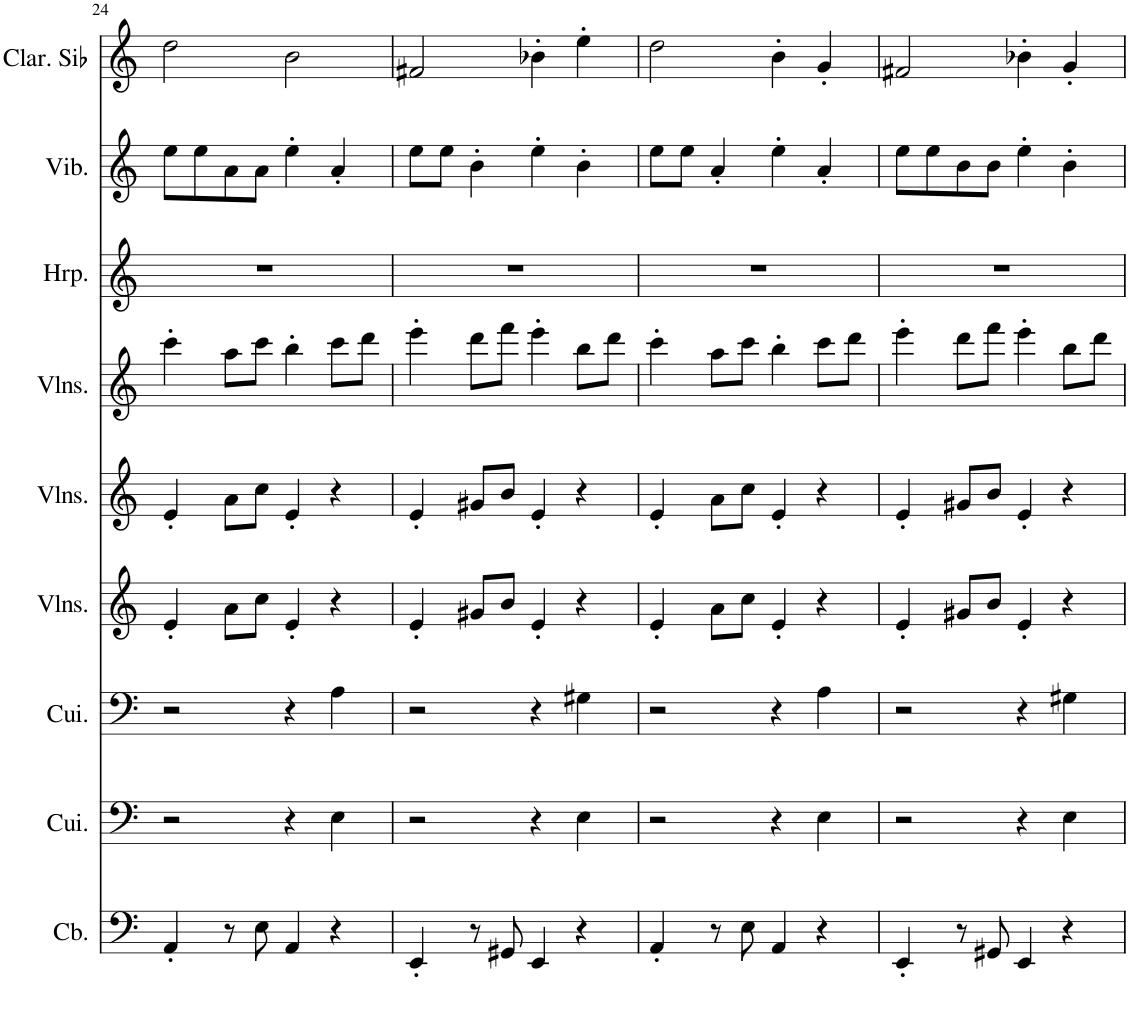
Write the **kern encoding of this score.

**kern	**kern	**kern	**kern	**kern	**kern	**kern	**kern	**kern
*part9	*part8	*part7	*part6	*part5	*part4	*part3	*part2	*part1
*staff9	*staff8	*staff7	*staff6	*staff5	*staff4	*staff3	*staff2	*staff1
*I"Contrebasse	*I"Cuivres	*I"Cuivres	*I"Violons	*I"Violons	*I"Violons	*I"Harpe	*I"Vibraphone	*I"Clarinette en Sib, Timid
*I'Cb.	*I'Cui.	*I'Cui.	*I'Vlns.	*I'Vlns.	*I'Vlns.	*I'Hrp.	*I'Vib.	*I'Clar. Sib
!!LO:PB:g=z
*clefF4	*clefF4	*clefF4	*clefG2	*clefG2	*clefG2	*clefG2	*clefG2	*clefG2
*Trd7c12	*	*	*	*	*	*	*	*Trd1c2
*k[]	*k[]	*k[]	*k[]	*k[]	*k[]	*k[]	*k[]	*k[]
*M4/4	*M4/4	*M4/4	*M4/4	*M4/4	*M4/4	*M4/4	*M4/4	*M4/4
=24	=24	=24	=24	=24	=24	=24	=24	=24
4AA'/	2r	2r	4e'/	4e'/	4ccc'\	1r	8ee\L	2dd\
.	.	.	.	.	.	.	8ee\	.
8r	.	.	8a\L	8a\L	8aa\L	.	8a\	.
8E\	.	.	8cc\J	8cc\J	8ccc\J	.	8a\J	.
4AA/	4r	4r	4e'/	4e'/	4bb'\	.	4ee'\	2b\
4r	4E\	4A\	4r	4r	8ccc\L	.	4a'/	.
.	.	.	.	.	8ddd\J	.	.	.
=25	=25	=25	=25	=25	=25	=25	=25	=25
4EE'/	2r	2r	4e'/	4e'/	4eee'\	1r	8ee\L	2f#X/
.	.	.	.	.	.	.	8ee\J	.
8r	.	.	8g#X/L	8g#X/L	8ddd\L	.	4b'\	.
8GG#X/	.	.	8b/J	8b/J	8fff\J	.	.	.
4EE/	4r	4r	4e'/	4e'/	4eee'\	.	4ee'\	4b-X'\
4r	4E\	4G#X\	4r	4r	8bb\L	.	4b'\	4ee'\
.	.	.	.	.	8ddd\J	.	.	.
=26	=26	=26	=26	=26	=26	=26	=26	=26
4AA'/	2r	2r	4e'/	4e'/	4ccc'\	1r	8ee\L	2dd\
.	.	.	.	.	.	.	8ee\J	.
8r	.	.	8a\L	8a\L	8aa\L	.	4a'/	.
8E\	.	.	8cc\J	8cc\J	8ccc\J	.	.	.
4AA/	4r	4r	4e'/	4e'/	4bb'\	.	4ee'\	4b'\
4r	4E\	4A\	4r	4r	8ccc\L	.	4a'/	4g'/
.	.	.	.	.	8ddd\J	.	.	.
=27	=27	=27	=27	=27	=27	=27	=27	=27
4EE'/	2r	2r	4e'/	4e'/	4eee'\	1r	8ee\L	2f#X/
.	.	.	.	.	.	.	8ee\	.
8r	.	.	8g#X/L	8g#X/L	8ddd\L	.	8b\	.
8GG#X/	.	.	8b/J	8b/J	8fff\J	.	8b\J	.
4EE/	4r	4r	4e'/	4e'/	4eee'\	.	4ee'\	4b-X'\
4r	4E\	4G#X\	4r	4r	8bb\L	.	4b'\	4g'/
.	.	.	.	.	8ddd\J	.	.	.
=	=	=	=	=	=	=	=	=
*-	*-	*-	*-	*-	*-	*-	*-	*-
